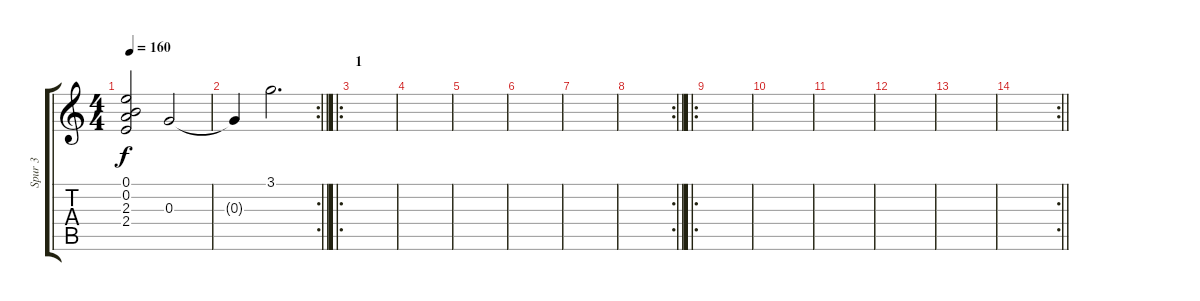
\track ("Spur 3" "Spur 3") {instrument distortionguitar}
\staff {score tabs}
\tuning (E4 B3 G3 D3 A2 E2) {hide}
\ts (4 4)
\tempo 160
\clef g2
\ks c
(0.1{t} 0.2{t} 2.3{t} 2.4{t}).2{dy f} 0.3.2 |
\rc 2
\barLineRight lightlight
0.3{t}.4 3.1.2{d} |
\ro
\section ("" "1")
|
|
|
|
|
\rc 2
\barLineRight lightlight
|
\ro
|
|
|
|
|
\rc 2
\barLineRight lightlight
